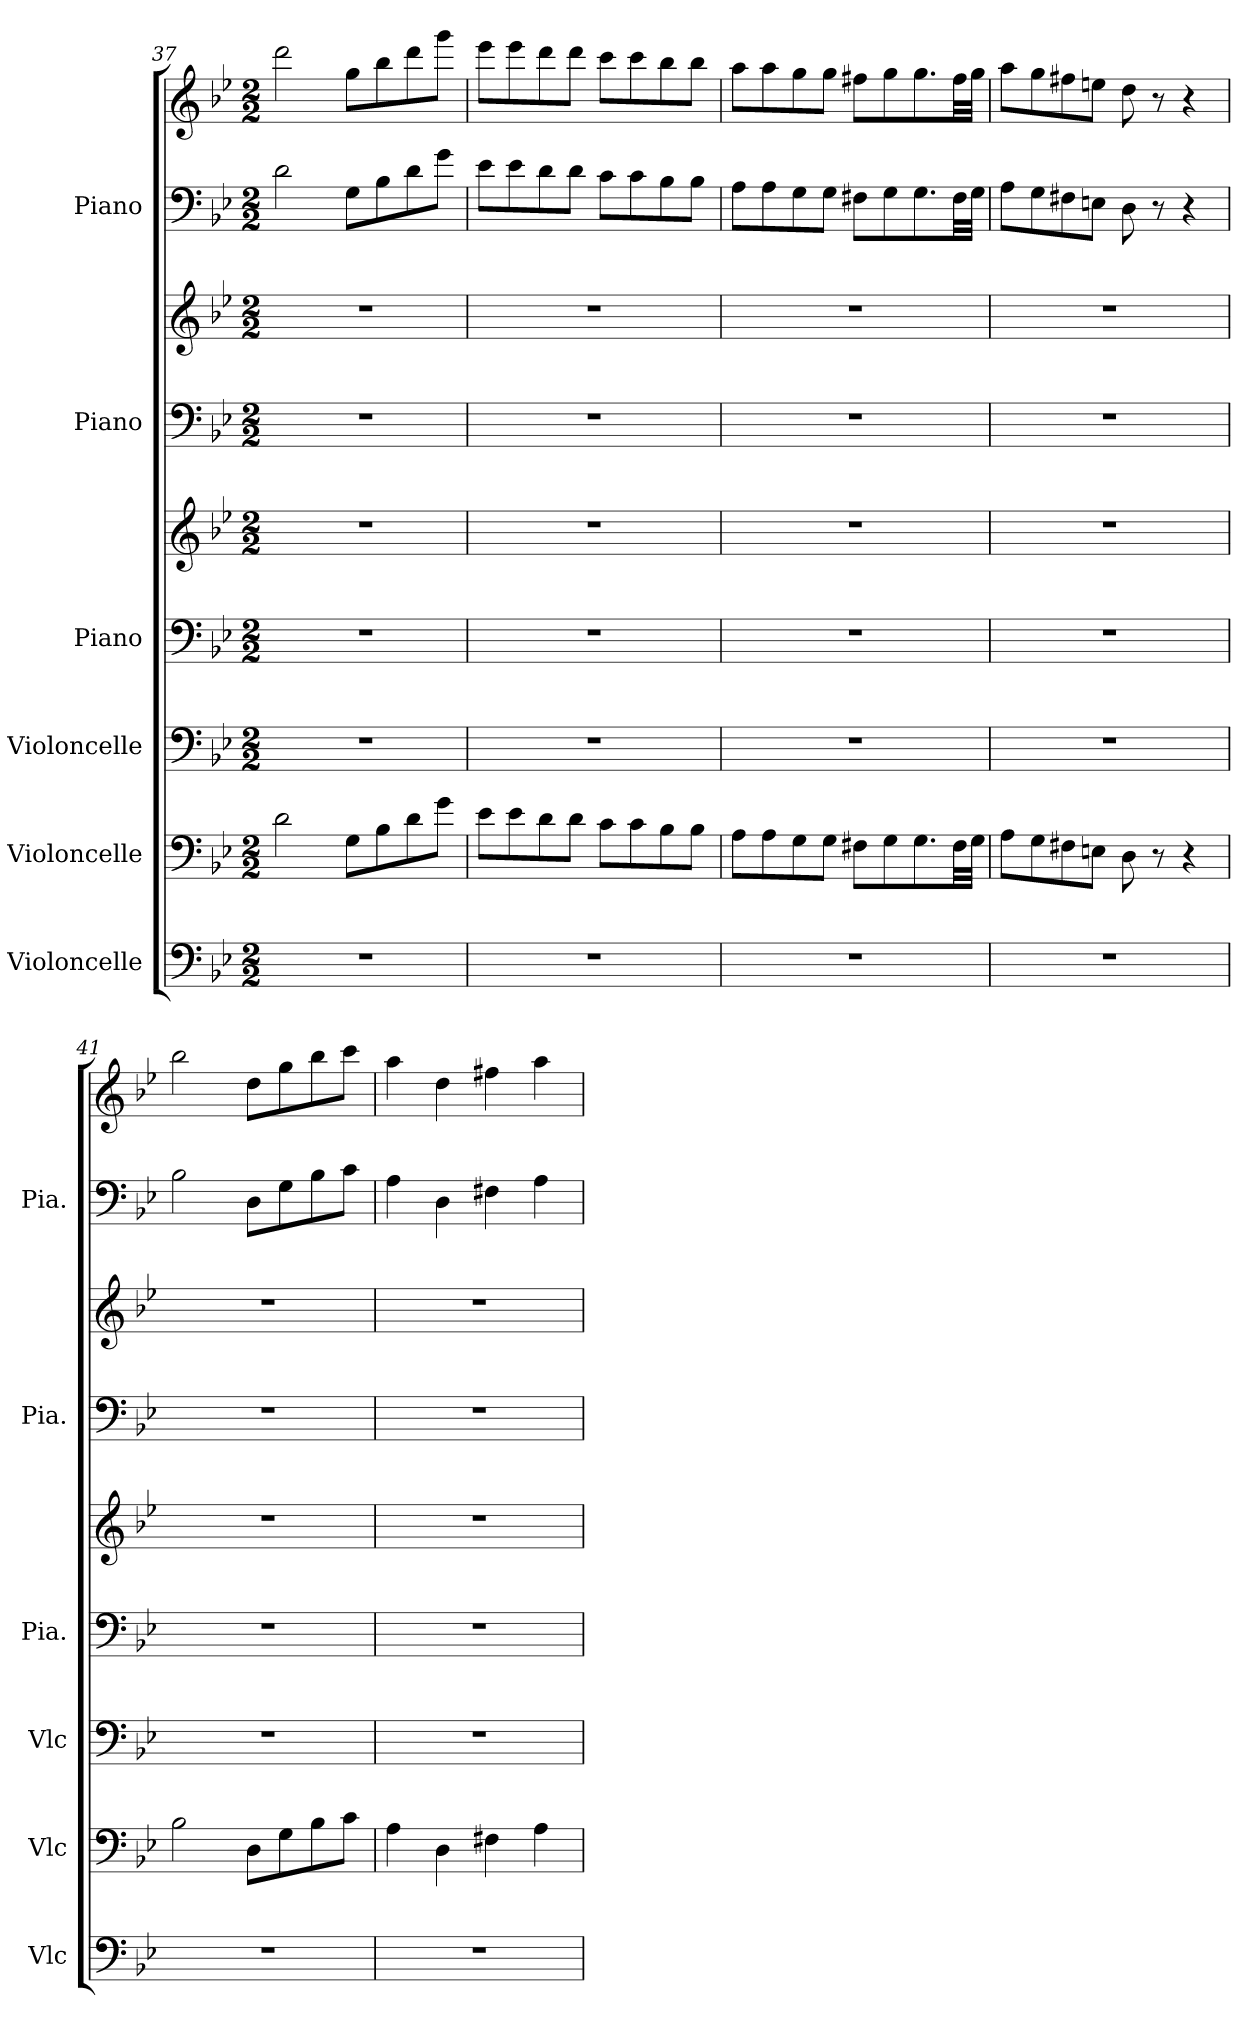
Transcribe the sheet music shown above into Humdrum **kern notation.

**kern	**kern	**kern	**kern	**kern	**kern	**kern	**kern	**kern
*part6	*part5	*part4	*part3	*part3	*part2	*part2	*part1	*part1
*staff9	*staff8	*staff7	*staff6	*staff5	*staff4	*staff3	*staff2	*staff1
*I"Violoncelle	*I"Violoncelle	*I"Violoncelle	*I"Piano	*	*I"Piano	*	*I"Piano	*
*I'Vlc	*I'Vlc	*I'Vlc	*I'Pia.	*	*I'Pia.	*	*I'Pia.	*
*clefF4	*clefF4	*clefF4	*clefF4	*clefG2	*clefF4	*clefG2	*clefF4	*clefG2
*k[b-e-]	*k[b-e-]	*k[b-e-]	*k[b-e-]	*k[b-e-]	*k[b-e-]	*k[b-e-]	*k[b-e-]	*k[b-e-]
*M2/2	*M2/2	*M2/2	*M2/2	*M2/2	*M2/2	*M2/2	*M2/2	*M2/2
=37	=37	=37	=37	=37	=37	=37	=37	=37
1r	2d\	1r	1r	1r	1r	1r	2d\	2ddd\
.	8G\L	.	.	.	.	.	8G\L	8gg\L
.	8B-\	.	.	.	.	.	8B-\	8bb-\
.	8d\	.	.	.	.	.	8d\	8ddd\
.	8g\J	.	.	.	.	.	8g\J	8ggg\J
=38	=38	=38	=38	=38	=38	=38	=38	=38
1r	8e-\L	1r	1r	1r	1r	1r	8e-\L	8eee-\L
.	8e-\	.	.	.	.	.	8e-\	8eee-\
.	8d\	.	.	.	.	.	8d\	8ddd\
.	8d\J	.	.	.	.	.	8d\J	8ddd\J
.	8c\L	.	.	.	.	.	8c\L	8ccc\L
.	8c\	.	.	.	.	.	8c\	8ccc\
.	8B-\	.	.	.	.	.	8B-\	8bb-\
.	8B-\J	.	.	.	.	.	8B-\J	8bb-\J
=39	=39	=39	=39	=39	=39	=39	=39	=39
1r	8A\L	1r	1r	1r	1r	1r	8A\L	8aa\L
.	8A\	.	.	.	.	.	8A\	8aa\
.	8G\	.	.	.	.	.	8G\	8gg\
.	8G\J	.	.	.	.	.	8G\J	8gg\J
.	8F#X\L	.	.	.	.	.	8F#X\L	8ff#X\L
.	8G\	.	.	.	.	.	8G\	8gg\
.	8.G\	.	.	.	.	.	8.G\	8.gg\
.	32F#\LL	.	.	.	.	.	32F#\LL	32ff#\LL
.	32G\JJJ	.	.	.	.	.	32G\JJJ	32gg\JJJ
=40	=40	=40	=40	=40	=40	=40	=40	=40
1r	8A\L	1r	1r	1r	1r	1r	8A\L	8aa\L
.	8G\	.	.	.	.	.	8G\	8gg\
.	8F#X\	.	.	.	.	.	8F#X\	8ff#X\
.	8En\J	.	.	.	.	.	8En\J	8een\J
.	8D\	.	.	.	.	.	8D\	8dd\
.	8r	.	.	.	.	.	8r	8r
.	4r	.	.	.	.	.	4r	4r
!!LO:LB:g=z
=41	=41	=41	=41	=41	=41	=41	=41	=41
1r	2B-\	1r	1r	1r	1r	1r	2B-\	2bb-\
.	8D\L	.	.	.	.	.	8D\L	8dd\L
.	8G\	.	.	.	.	.	8G\	8gg\
.	8B-\	.	.	.	.	.	8B-\	8bb-\
.	8c\J	.	.	.	.	.	8c\J	8ccc\J
=42	=42	=42	=42	=42	=42	=42	=42	=42
1r	4A\	1r	1r	1r	1r	1r	4A\	4aa\
.	4D\	.	.	.	.	.	4D\	4dd\
.	4F#X\	.	.	.	.	.	4F#X\	4ff#X\
.	4A\	.	.	.	.	.	4A\	4aa\
=	=	=	=	=	=	=	=	=
*-	*-	*-	*-	*-	*-	*-	*-	*-
